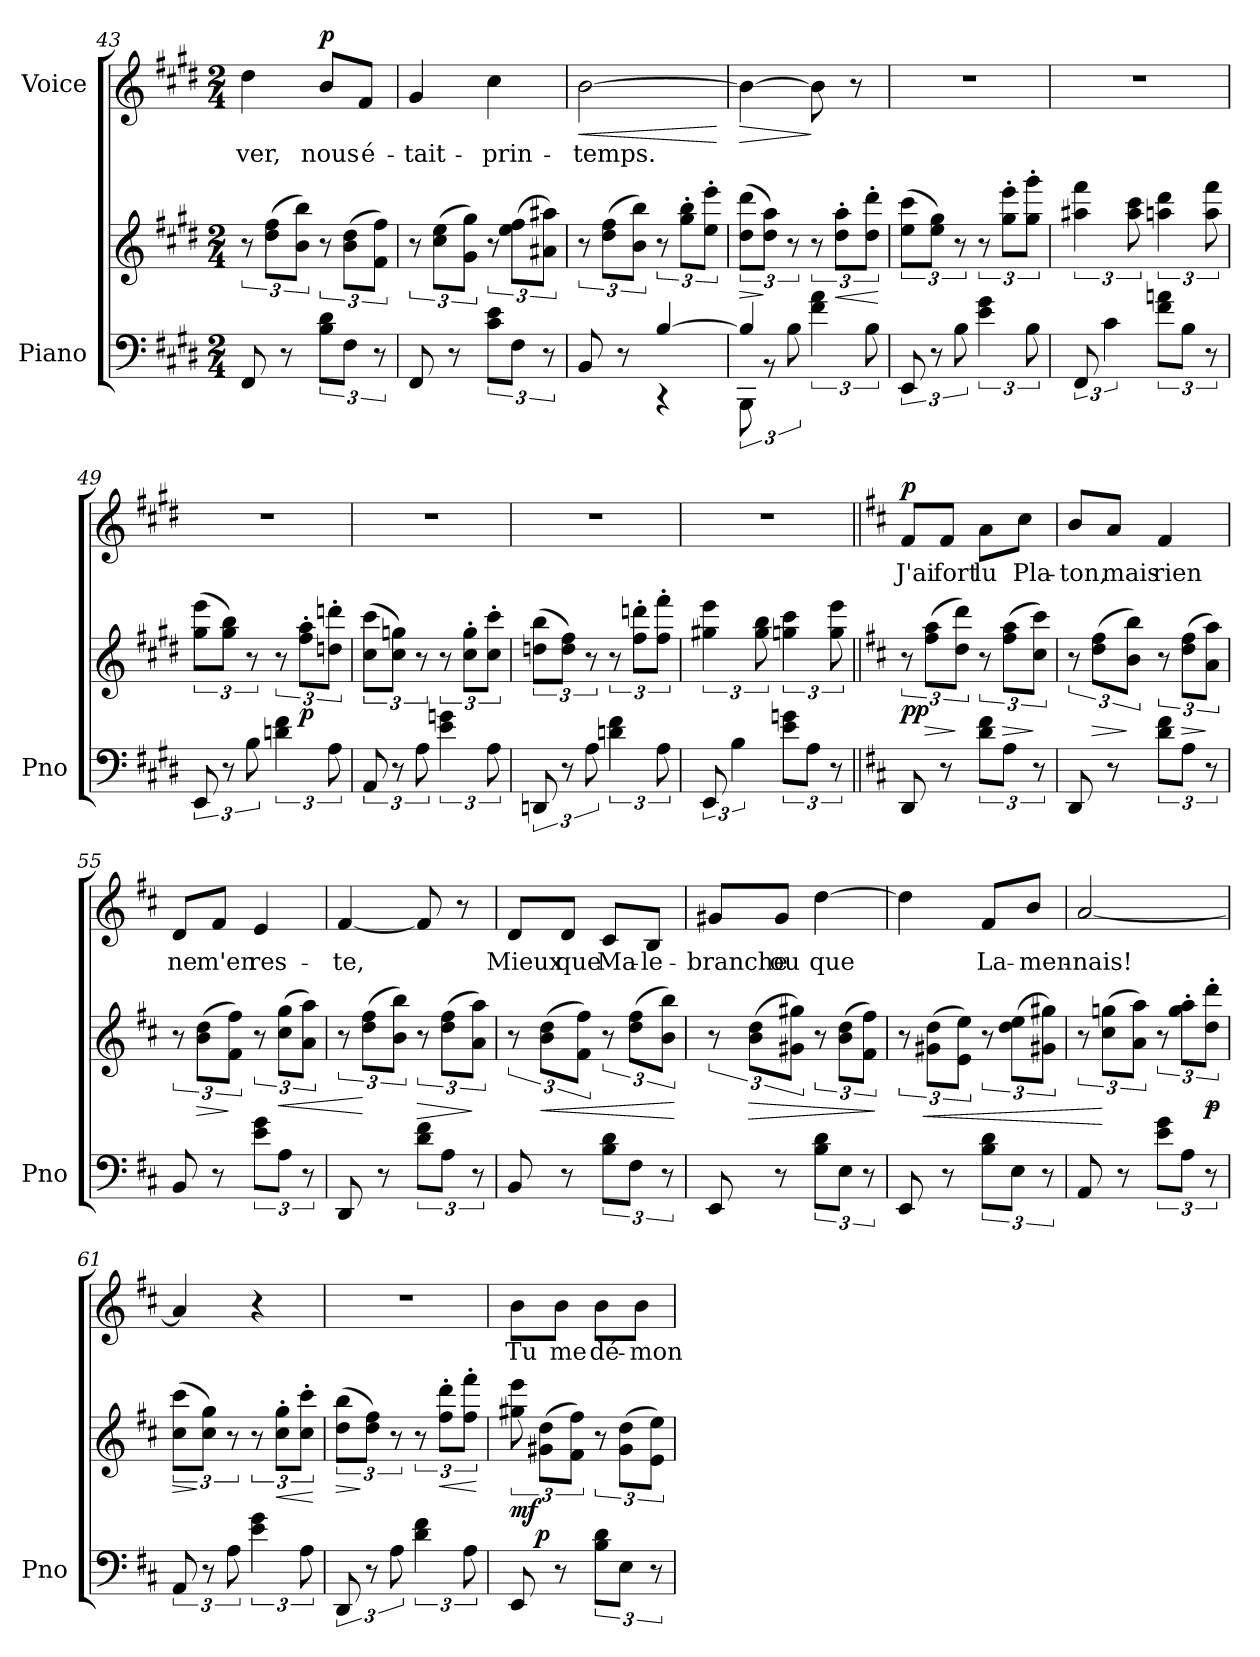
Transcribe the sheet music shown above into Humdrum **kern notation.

**kern	**kern	**dynam	**kern	**text	**dynam
*part2	*part2	*part2	*part1	*part1	*part1
*staff3	*staff2	*staff2/3	*staff1	*staff1	*staff1
*I"Piano	*	*	*I"Voice	*	*
*I'Pno	*	*	*	*	*
*clefF4	*clefG2	*	*clefG2	*	*
*k[f#c#g#d#]	*k[f#c#g#d#]	*	*k[f#c#g#d#]	*	*
*M2/4	*M2/4	*	*M2/4	*	*
=43	=43	=43	=43	=43	=43
!	!	!	!	!LO:LY:b	!
8FF#/	12r	.	4dd#\	-ver,	.
.	(12dd#\ 12ff#\L	.	.	.	.
8r	.	.	.	.	.
.	12b\ 12bb\J)	.	.	.	.
!	!	!	!	!LO:LY:b	!LO:DY:a
12B\ 12d#\L	12r	.	8b/L	nous	p
12F#\J	(12b\ 12dd#\L	.	.	.	.
!	!	!	!	!LO:LY:b	!
.	.	.	8f#/J	é-	.
12r	12f#\ 12ff#\J)	.	.	.	.
=44	=44	=44	=44	=44	=44
!	!	!	!	!LO:LY:b	!
8FF#/	12r	.	4g#/	-tait-	.
.	(12cc#\ 12ee\L	.	.	.	.
8r	.	.	.	.	.
.	12g#\ 12gg#\J)	.	.	.	.
!	!	!	!	!LO:LY:b	!
12c#\ 12e\L	12r	.	4cc#\	-prin-	.
12F#\J	(12ee\ 12ff#\L	.	.	.	.
12r	12a#X\ 12aa#X\J)	.	.	.	.
=45	=45	=45	=45	=45	=45
*^	*	*	*	*	*
!	!	!	!	!	!LO:LY:b	!LO:HP:b
8BB/	4ryy	12r	.	[2b\	-temps.	<
.	.	(12dd#\ 12ff#\L	.	.	.	.
8r	.	.	.	.	.	.
.	.	12b\ 12bb\J)	.	.	.	.
[4B/	4r	12r	.	.	.	.
.	.	12gg#\' 12bb\'L	.	.	.	.
!	!	!	!LO:DY:b	!	!	!
!	!	!	!LO:DY:n=1:b	!	!	!
.	.	12ee\' 12eee\'J	other-dynamics f	.	.	.
*v	*v	*	*	*	*	*
.	.	.	.	.	[
=46	=46	=46	=46	=46	=46
*^	*	*	*	*	*
!	!	!	!LO:HP:b	!	!	!LO:HP:b
4B/]	12BBB\	(12dd#\ 12ddd#\L	>	4b\_	.	>
.	12r	12dd#\ 12aa\J)	]	.	.	.
.	12B\	12r	.	.	.	.
4ryy	6f#\ 6a\	12r	.	8b\]	.	]
!	!	!	!LO:HP:b	!	!	!
.	.	12dd#\' 12aa\'L	<	.	.	.
.	.	.	.	8r	.	.
.	12B\	12dd#\' 12ddd#\'J	.	.	.	.
*v	*v	*	*	*	*	*
.	.	[	.	.	.
!!LO:PB:g=z
=47	=47	=47	=47	=47	=47
12EE/	(12ee\ 12ccc#\L	.	2r	.	.
12r	12ee\ 12gg#\J)	.	.	.	.
12B\	12r	.	.	.	.
6e\ 6g#\	12r	.	.	.	.
.	12gg#\' 12eee\'L	.	.	.	.
!	!	!LO:DY:b	!	!	!
!	!	!LO:DY:n=1:b	!	!	!
12B\	12gg#\' 12ggg#\'J	other-dynamics f	.	.	.
=48	=48	=48	=48	=48	=48
12FF#/	6aa#X\ 6fff#\	.	2r	.	.
6c#\	.	.	.	.	.
.	12aa#\ 12ccc#\	.	.	.	.
12f#\ 12an\L	6aan\ 6ddd#\	.	.	.	.
12B\J	.	.	.	.	.
12r	12aa\ 12fff#\	.	.	.	.
=49	=49	=49	=49	=49	=49
12EE/	(12gg#\ 12eee\L	.	2r	.	.
12r	12gg#\ 12bb\J)	.	.	.	.
12B\	12r	.	.	.	.
6dn\ 6f#\	12r	.	.	.	.
!	!	!LO:DY:b	!	!	!
.	12ff#\' 12aa\'L	p	.	.	.
12A\	12ddn\' 12dddn\'J	.	.	.	.
=50	=50	=50	=50	=50	=50
12AA/	(12cc#\ 12ccc#\L	.	2r	.	.
12r	12cc#\ 12ggn\J)	.	.	.	.
12A\	12r	.	.	.	.
6e\ 6gn\	12r	.	.	.	.
.	12cc#\' 12gg\'L	.	.	.	.
12A\	12cc#\' 12ccc#\'J	.	.	.	.
=51	=51	=51	=51	=51	=51
12DDn/	(12ddn\ 12bb\L	.	2r	.	.
12r	12dd\ 12ff#\J)	.	.	.	.
12A\	12r	.	.	.	.
6dn\ 6f#\	12r	.	.	.	.
.	12ff#\' 12dddn\'L	.	.	.	.
12A\	12ff#\' 12fff#\'J	.	.	.	.
!!LO:LB:g=z
=52	=52	=52	=52	=52	=52
12EE/	6gg#X\ 6eee\	.	2r	.	.
6B\	.	.	.	.	.
.	12gg#\ 12bb\	.	.	.	.
12e\ 12gn\L	6ggn\ 6ccc#\	.	.	.	.
12A\J	.	.	.	.	.
12r	12gg\ 12eee\	.	.	.	.
=53||	=53||	=53||	=53||	=53||	=53||
*k[f#c#]	*k[f#c#]	*	*k[f#c#]	*	*
!	!	!LO:DY:b	!	!LO:LY:b	!LO:DY:a
8DD/	12r	pp	8f#/L	J'ai	p
!	!	!LO:HP:b	!	!	!
.	(12ff#\ 12aa\L	>	.	.	.
!	!	!	!	!LO:LY:b	!
8r	.	.	8f#/J	fort	.
.	12dd\ 12ddd\J)	]	.	.	.
!	!	!	!	!LO:LY:b	!
12d\ 12f#\L	12r	.	8a\L	lu	.
!	!	!LO:HP:b	!	!	!
12A\J	(12ff#\ 12aa\L	>	.	.	.
!	!	!	!	!LO:LY:b	!
.	.	.	8cc#\J	Pla-	.
12r	12cc#\ 12ccc#\J)	]	.	.	.
=54	=54	=54	=54	=54	=54
!	!	!	!	!LO:LY:b	!
8DD/	12r	.	8b/L	-ton,	.
!	!	!LO:HP:b	!	!	!
.	(12dd\ 12ff#\L	>	.	.	.
!	!	!	!	!LO:LY:b	!
8r	.	.	8a/J	mais	.
.	12b\ 12bb\J)	]	.	.	.
!	!	!	!	!LO:LY:b	!
12d\ 12f#\L	12r	.	4f#/	rien	.
!	!	!LO:HP:b	!	!	!
12A\J	(12dd\ 12ff#\L	>	.	.	.
12r	12a\ 12aa\J)	]	.	.	.
=55	=55	=55	=55	=55	=55
!	!	!	!	!LO:LY:b	!
8BB/	12r	.	8d/L	ne	.
!	!	!LO:HP:b	!	!	!
.	(12b\ 12dd\L	>	.	.	.
!	!	!	!	!LO:LY:b	!
8r	.	.	8f#/J	m'en	.
.	12f#\ 12ff#\J)	]	.	.	.
!	!	!	!	!LO:LY:b	!
12e\ 12g\L	12r	.	4e/	res-	.
!	!	!LO:HP:b	!	!	!
12A\J	(12cc#\ 12gg\L	<	.	.	.
12r	12a\ 12aa\J)	.	.	.	.
=56	=56	=56	=56	=56	=56
!	!	!	!	!LO:LY:b	!
8DD/	12r	.	[4f#/	-te,	.
.	(12dd\ 12ff#\L	[	.	.	.
8r	.	.	.	.	.
.	12b\ 12bb\J)	.	.	.	.
!	!	!LO:HP:b	!	!	!
12d\ 12f#\L	12r	>	8f#/]	.	.
12A\J	(12dd\ 12ff#\L	.	.	.	.
.	.	.	8r	.	.
12r	12a\ 12aa\J)	]	.	.	.
!!LO:LB:g=z
=57	=57	=57	=57	=57	=57
!	!	!	!	!LO:LY:b	!
8BB/	12r	.	8d/L	Mieux	.
!	!	!LO:HP:b	!	!	!
.	(12b\ 12dd\L	<	.	.	.
!	!	!	!	!LO:LY:b	!
8r	.	.	8d/J	que	.
.	12f#\ 12ff#\J)	.	.	.	.
!	!	!	!	!LO:LY:b	!
12B\ 12d\L	12r	.	8c#/L	Ma-	.
12F#\J	(12dd\ 12ff#\L	.	.	.	.
!	!	!	!	!LO:LY:b	!
.	.	.	8B/J	-le-	.
12r	12b\ 12bb\J)	.	.	.	.
.	.	[	.	.	.
=58	=58	=58	=58	=58	=58
!	!	!	!	!LO:LY:b	!
8EE/	12r	.	8g#X/L	-branche	.
!	!	!LO:HP:b	!	!	!
.	(12b\ 12dd\L	>	.	.	.
!	!	!	!	!LO:LY:b	!
8r	.	.	8g#/J	ou	.
.	12g#X\ 12gg#X\J)	.	.	.	.
!	!	!	!	!LO:LY:b	!
12B\ 12d\L	12r	.	[4dd\	que	.
12E\J	(12b\ 12dd\L	.	.	.	.
12r	12f#\ 12ff#\J)	.	.	.	.
.	.	]	.	.	.
=59	=59	=59	=59	=59	=59
8EE/	12r	.	4dd\]	.	.
!	!	!LO:HP:b	!	!	!
.	(12g#X\ 12dd\L	<	.	.	.
8r	.	.	.	.	.
.	12e\ 12ee\J)	.	.	.	.
!	!	!	!	!LO:LY:b	!
12B\ 12d\L	12r	.	8f#/L	La-	.
12E\J	(12dd\ 12ee\L	.	.	.	.
!	!	!	!	!LO:LY:b	!
.	.	.	8b/J	-men-	.
12r	12g#X\ 12gg#X\J)	.	.	.	.
=60	=60	=60	=60	=60	=60
!	!	!	!	!LO:LY:b	!
8AA/	12r	.	[2a/	-nais!	.
.	(12cc#\ 12ggn\L	[	.	.	.
8r	.	.	.	.	.
.	12a\ 12aa\J)	.	.	.	.
12e\ 12g\L	12r	.	.	.	.
12A\J	12gg\' 12aa\'L	.	.	.	.
!	!	!LO:HP:b	!	!	!
!	!	!LO:DY:n=1:b	!	!	!
12r	12dd\' 12ddd\'J	< p	.	.	.
.	.	[	.	.	.
=61	=61	=61	=61	=61	=61
!	!	!LO:HP:b	!	!	!
12AA/	(12cc#\ 12ccc#\L	>	4a/]	.	.
12r	12cc#\ 12gg\J)	]	.	.	.
12A\	12r	.	.	.	.
6e\ 6g\	12r	.	4r	.	.
!	!	!LO:HP:b	!	!	!
.	12cc#\' 12gg\'L	<	.	.	.
12A\	12cc#\' 12ccc#\'J	.	.	.	.
.	.	[	.	.	.
=62	=62	=62	=62	=62	=62
!	!	!LO:HP:b	!	!	!
12DD/	(12dd\ 12bb\L	>	2r	.	.
12r	12dd\ 12ff#\J)	]	.	.	.
12A\	12r	.	.	.	.
6d\ 6f#\	12r	.	.	.	.
!	!	!LO:HP:b	!	!	!
.	12ff#\' 12ddd\'L	<	.	.	.
12A\	12ff#\' 12fff#\'J	.	.	.	.
.	.	[	.	.	.
!!LO:LB:g=z
=63	=63	=63	=63	=63	=63
!	!	!LO:DY:b	!	!LO:LY:b	!
8EE/	12gg#X\ 12eee\	mf	8b\L	Tu	.
!	!	!LO:DY:b	!	!	!
.	(12g#X\ 12dd\L	p	.	.	.
!	!	!	!	!LO:LY:b	!
8r	.	.	8b\J	me	.
.	12f#\ 12ff#\J)	.	.	.	.
!	!	!	!	!LO:LY:b	!
12B\ 12d\L	12r	.	8b\L	dé-	.
12E\J	(12g#\ 12dd\L	.	.	.	.
!	!	!	!	!LO:LY:b	!
.	.	.	8b\J	-mon-	.
12r	12e\ 12ee\J)	.	.	.	.
=	=	=	=	=	=
*-	*-	*-	*-	*-	*-
